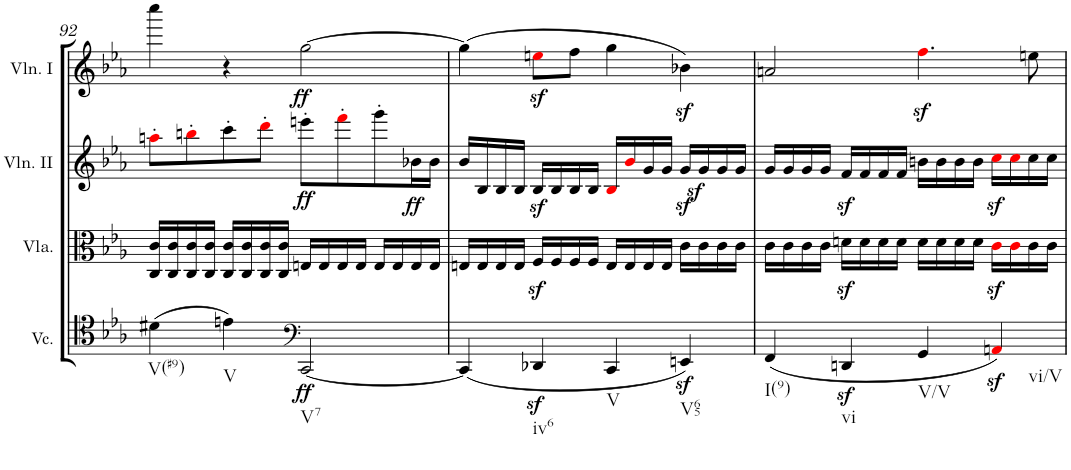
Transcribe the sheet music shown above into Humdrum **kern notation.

**kern	**dynam	**kern	**kern	**dynam	**kern	**dynam
*part4	*part4	*part3	*part2	*part2	*part1	*part1
*staff4	*staff4	*staff3	*staff2	*staff2	*staff1	*staff1
*I"Violoncello	*	*I"Viola	*I"Violin II	*	*I"Violin I	*
*I'Vc.	*	*I'Vla.	*I'Vln. II	*	*I'Vln. I	*
!!LO:PB:g=z
*clefC4	*	*clefC3	*clefG2	*	*clefG2	*
*k[b-e-a-]	*	*k[b-e-a-]	*k[b-e-a-]	*	*k[b-e-a-]	*
*E-:	*	*E-:	*E-:	*	*E-:	*
*M4/4	*	*M4/4	*M4/4	*	*M4/4	*
*met(c)	*	*met(c)	*met(c)	*	*met(c)	*
=92	=92	=92	=92	=92	=92	=92
!LO:TX:b:t=V(#9)	!	!	!	!	!	!
(4d#X\	.	16C/ 16c/LL	8aan'i\L	.	4cccc\	.
.	.	16C/ 16c/	.	.	.	.
.	.	16C/ 16c/	8bbn'i\	.	.	.
.	.	16C/ 16c/JJ	.	.	.	.
!LO:TX:b:t=V	!	!	!	!	!	!
4en\)	.	16C/ 16c/LL	8ccc'\	.	4r	.
.	.	16C/ 16c/	.	.	.	.
.	.	16C/ 16c/	8ddd'i\J	.	.	.
.	.	16C/ 16c/JJ	.	.	.	.
*clefF4	*	*	*	*	*	*
!LO:TX:b:t=V7	!	!	!	!	!	!
!	!LO:DY:b	!	!	!LO:DY:b	!	!LO:DY:b
[2CC/	ff	16En/LL	8eeen'\L	ff	[2gg\	ff
.	.	16E/	.	.	.	.
.	.	16E/	8fff'i\	.	.	.
.	.	16E/JJ	.	.	.	.
.	.	16E/LL	8ggg'\	.	.	.
.	.	16E/	.	.	.	.
!	!	!	!	!LO:DY:b	!	!
.	.	16E/	16b-X\L	ff	.	.
.	.	16E/JJ	16b-\JJ	.	.	.
=93	=93	=93	=93	=93	=93	=93
(4CC/]	.	16En/LL	16b-/LL	.	(4gg\]	.
.	.	16E/	16B-/	.	.	.
.	.	16E/	16B-/	.	.	.
.	.	16E/JJ	16B-/JJ	.	.	.
!LO:TX:b:t=iv6	!	!	!	!	!	!
4DD-Xz</	.	16Fz>/LL	16B-/LL	.	8eenz<i\L	.
.	.	16F/	16B-/	.	.	.
.	.	16F/	16B-/	.	8ff\J	.
.	.	16F/JJ	16B-/JJ	.	.	.
!LO:TX:b:t=V	!	!	!	!	!	!
4CC/	.	16E/LL	16B-i/LL	.	4gg\	.
.	.	16E/	16b-i/	.	.	.
.	.	16E/	16g/	.	.	.
.	.	16E/JJ	16g/JJ	.	.	.
!LO:TX:b:t=V65	!	!	!	!	!	!
4EEnz</)	.	16c\LL	16gz</LL	.	4b-Xz<\)	.
.	.	16c\	16gz</	.	.	.
.	.	16c\	16g/	.	.	.
.	.	16c\JJ	16g/JJ	.	.	.
=94	=94	=94	=94	=94	=94	=94
!LO:TX:b:t=I(9)	!	!	!	!	!	!
(4FF/	.	16c\LL	16g/LL	.	2an/	.
.	.	16c\	16g/	.	.	.
.	.	16c\	16g/	.	.	.
.	.	16c\JJ	16g/JJ	.	.	.
!LO:TX:b:t=vi	!	!	!	!	!	!
4DDnz</	.	16dnz<\LL	16fz</LL	.	.	.
.	.	16d\	16f/	.	.	.
.	.	16d\	16f/	.	.	.
.	.	16d\JJ	16f/JJ	.	.	.
!LO:TX:b:t=V/V	!	!	!	!	!	!
4GG/	.	16d\LL	16bn\LL	.	4.ffz<i\	.
.	.	16d\	16b\	.	.	.
.	.	16d\	16b\	.	.	.
.	.	16d\JJ	16b\JJ	.	.	.
!LO:TX:b:t=vi/V	!	!	!	!	!	!
4AAnz<i/)	.	16cz<i\LL	16ccz<i\LL	.	.	.
.	.	16ci\	16cci\	.	.	.
.	.	16c\	16cc\	.	8een\	.
.	.	16c\JJ	16cc\JJ	.	.	.
=	=	=	=	=	=	=
*-	*-	*-	*-	*-	*-	*-
